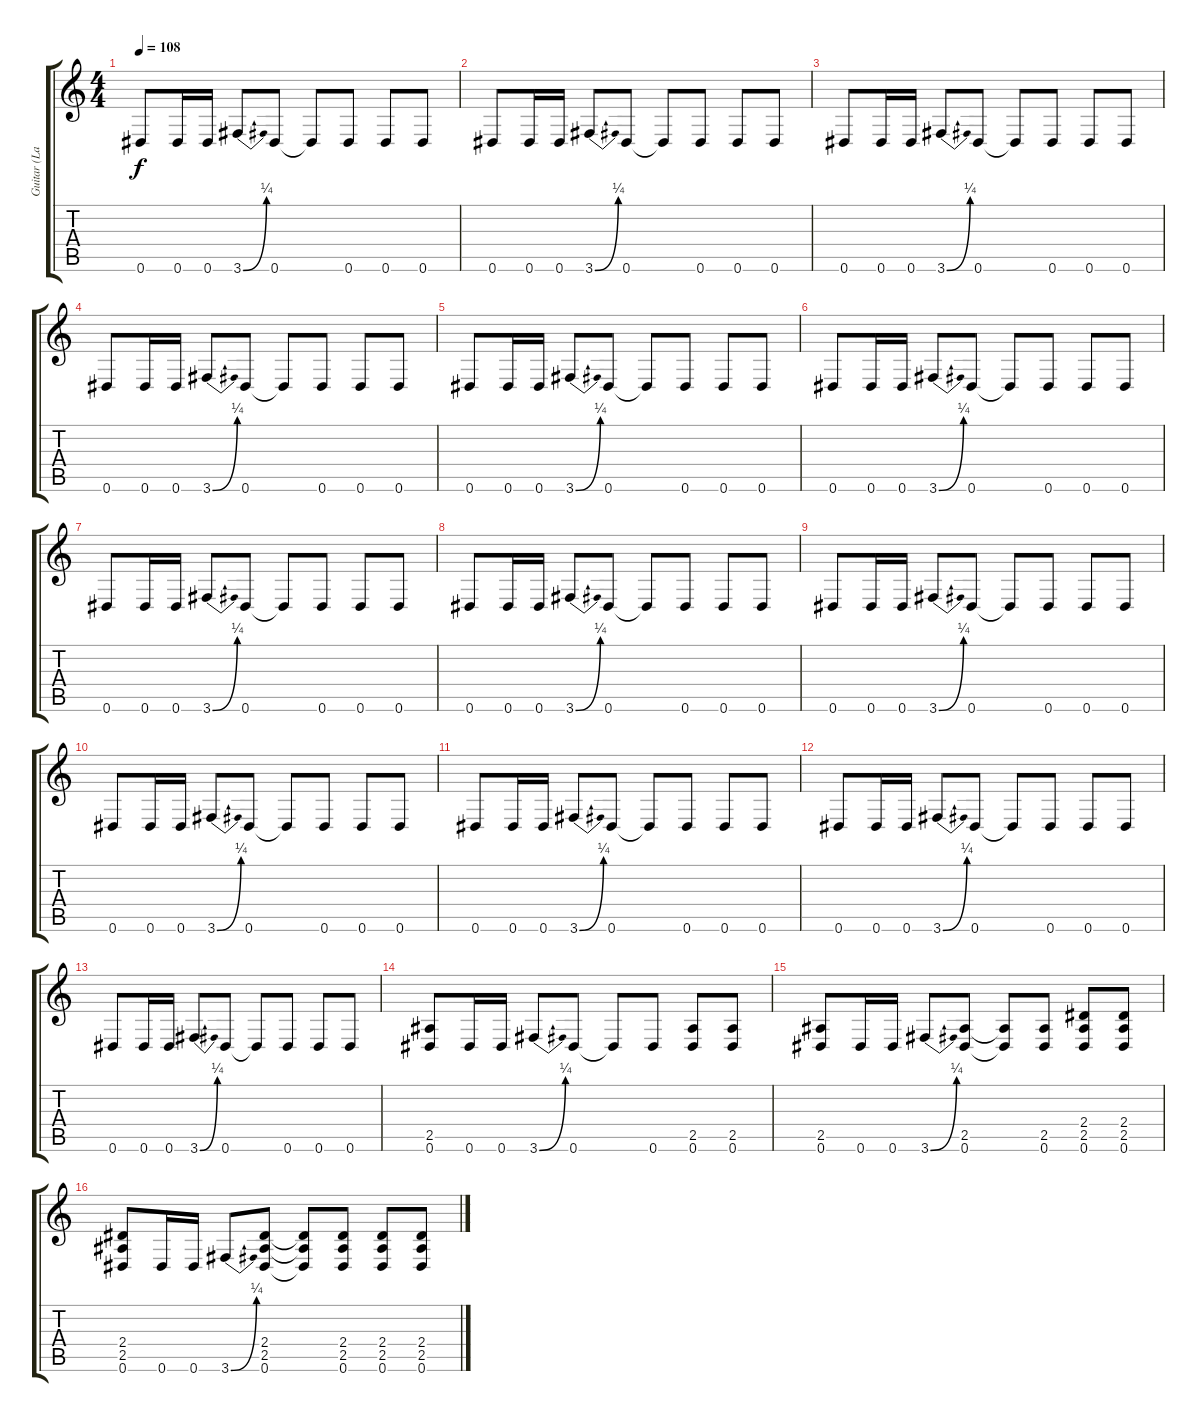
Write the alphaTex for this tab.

\track ("Guitar (Larry Lee)" "Guitar (La") {instrument overdrivenguitar}
\staff {score tabs}
\tuning (Eb4 Bb3 Gb3 Db3 Ab2 Eb2) {hide}
\ts (4 4)
\tempo 108
\clef g2
\ks c
0.6.8{dy f} 0.6.16 0.6.16 3.6{be (bend 0 0 60 1)}.8 0.6.8 0.6{t}.8 0.6.8 0.6.8 0.6.8 |
0.6.8 0.6.16 0.6.16 3.6{be (bend 0 0 60 1)}.8 0.6.8 0.6{t}.8 0.6.8 0.6.8 0.6.8 |
0.6.8 0.6.16 0.6.16 3.6{be (bend 0 0 60 1)}.8 0.6.8 0.6{t}.8 0.6.8 0.6.8 0.6.8 |
0.6.8 0.6.16 0.6.16 3.6{be (bend 0 0 60 1)}.8 0.6.8 0.6{t}.8 0.6.8 0.6.8 0.6.8 |
0.6.8 0.6.16 0.6.16 3.6{be (bend 0 0 60 1)}.8 0.6.8 0.6{t}.8 0.6.8 0.6.8 0.6.8 |
0.6.8 0.6.16 0.6.16 3.6{be (bend 0 0 60 1)}.8 0.6.8 0.6{t}.8 0.6.8 0.6.8 0.6.8 |
0.6.8 0.6.16 0.6.16 3.6{be (bend 0 0 60 1)}.8 0.6.8 0.6{t}.8 0.6.8 0.6.8 0.6.8 |
0.6.8 0.6.16 0.6.16 3.6{be (bend 0 0 60 1)}.8 0.6.8 0.6{t}.8 0.6.8 0.6.8 0.6.8 |
0.6.8 0.6.16 0.6.16 3.6{be (bend 0 0 60 1)}.8 0.6.8 0.6{t}.8 0.6.8 0.6.8 0.6.8 |
0.6.8 0.6.16 0.6.16 3.6{be (bend 0 0 60 1)}.8 0.6.8 0.6{t}.8 0.6.8 0.6.8 0.6.8 |
0.6.8 0.6.16 0.6.16 3.6{be (bend 0 0 60 1)}.8 0.6.8 0.6{t}.8 0.6.8 0.6.8 0.6.8 |
0.6.8 0.6.16 0.6.16 3.6{be (bend 0 0 60 1)}.8 0.6.8 0.6{t}.8 0.6.8 0.6.8 0.6.8 |
0.6.8 0.6.16 0.6.16 3.6{be (bend 0 0 60 1)}.8 0.6.8 0.6{t}.8 0.6.8 0.6.8 0.6.8 |
(2.5 0.6).8 0.6.16 0.6.16 3.6{be (bend 0 0 60 1)}.8 0.6.8 0.6{t}.8 0.6.8 (2.5 0.6).8 (2.5 0.6).8 |
(2.5 0.6).8{volume 8} 0.6.16 0.6.16 3.6{be (bend 0 0 60 1)}.8 (2.5 0.6).8 (2.5{t} 0.6{t}).8 (2.5 0.6).8 (2.4 2.5 0.6).8 (2.4 2.5 0.6).8 |
(2.4 2.5 0.6).8 0.6.16 0.6.16 3.6{be (bend 0 0 60 1)}.8 (2.4 2.5 0.6).8 (2.4{t} 2.5{t} 0.6{t}).8 (2.4 2.5 0.6).8 (2.4 2.5 0.6).8 (2.4 2.5 0.6).8
